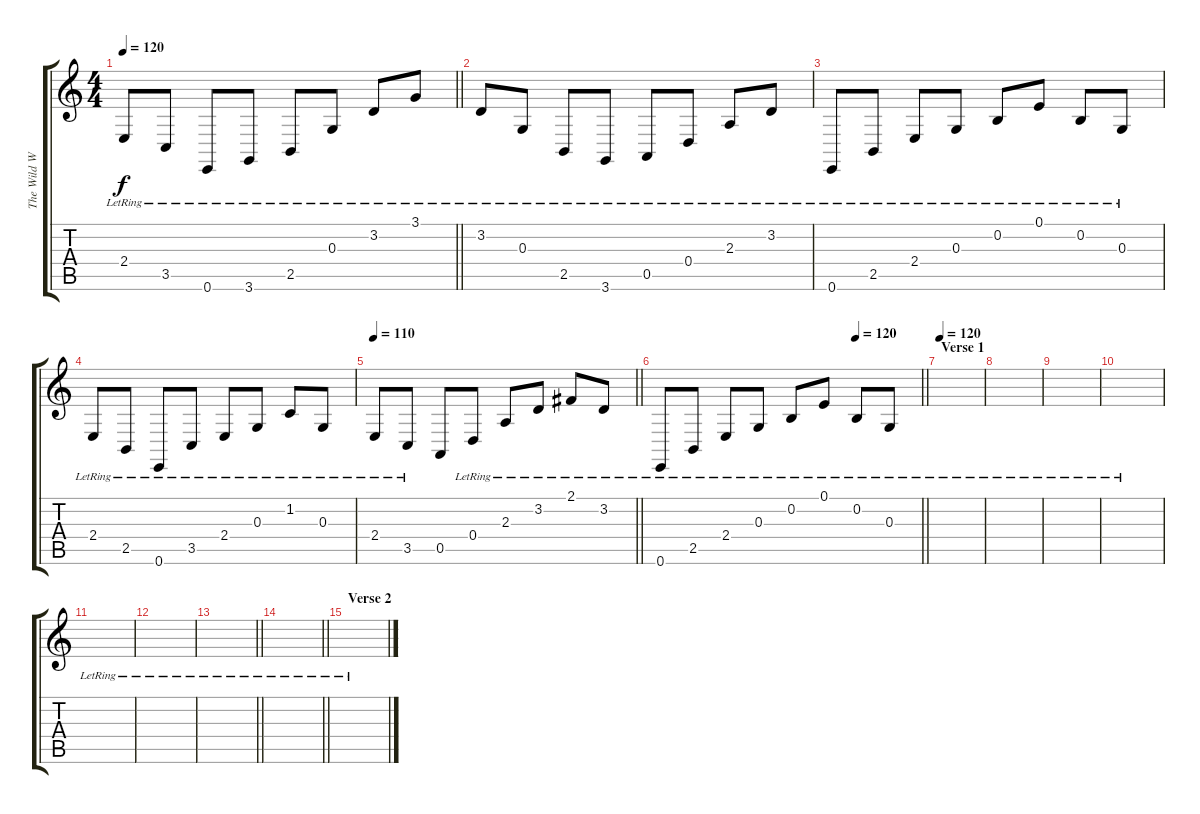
\track ("The Wild Wind" "The Wild W") {instrument seashore}
\staff {score tabs}
\tuning (E4 B3 G3 D3 A2 E2) {hide}
\ts (4 4)
\tempo 120
\clef g2
\barLineRight lightlight
\ks c
2.4{lr}.8{dy f} 3.5{lr}.8 0.6{lr}.8 3.6{lr}.8 2.5{lr}.8 0.3{lr}.8 3.2{lr}.8 3.1{lr}.8 |
3.2{lr}.8 0.3{lr}.8{balance 11} 2.5{lr}.8 3.6{lr}.8 0.5{lr}.8 0.4{lr}.8 2.3{lr}.8 3.2{lr}.8 |
0.6{lr}.8 2.5{lr}.8 2.4{lr}.8 0.3{lr}.8 0.2{lr}.8 0.1{lr}.8 0.2{lr}.8 0.3{lr}.8 |
2.4{lr}.8 2.5{lr}.8 0.6{lr}.8 3.5{lr}.8{balance 3} 2.4{lr}.8 0.3{lr}.8 1.2{lr}.8 0.3{lr}.8 |
\tempo 110
\barLineRight lightlight
2.4{lr}.8 3.5{lr}.8 0.5.8 0.4{lr}.8 2.3{lr}.8 3.2{lr}.8 2.1{lr}.8 3.2{lr}.8 |
\tempo (120 0.75)
\barLineRight lightlight
0.6{lr}.8 2.5{lr}.8 2.4{lr}.8 0.3{lr}.8 0.2{lr}.8 0.1{lr}.8 0.2{lr}.8 0.3{lr}.8 |
\section ("" "Verse 1")
\tempo 120
|
|
|
|
|
|
\barLineRight lightlight
|
\barLineRight lightlight
|
\section ("" "Verse 2")
